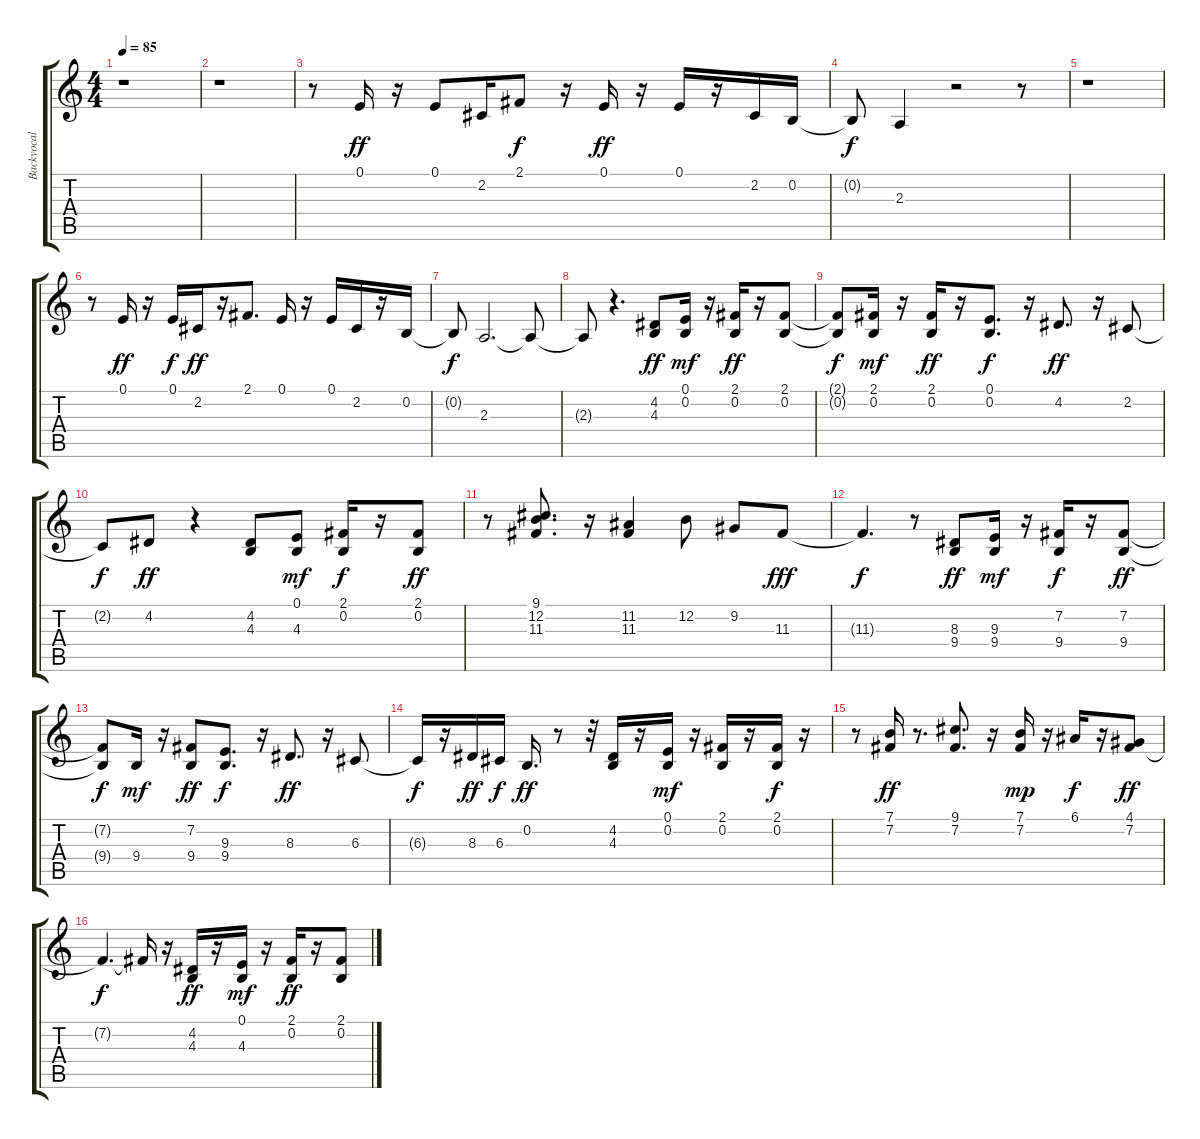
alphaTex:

\track ("Backvocal" "Backvocal") {instrument fx5brightness}
\staff {score tabs}
\tuning (E4 B3 G3 D3 A2 E2) {hide}
\ts (4 4)
\tempo 85
\clef g2
\ks c
r.1{dy f} |
r.1 |
r.8 0.1.16{dy ff} r.16 0.1.8 2.2.16 2.1.8{dy f} r.16 0.1.16{dy ff} r.16 0.1.16 r.16 2.2.16 0.2.16 |
0.2{t}.8{dy f} 2.3.4 r.2 r.8 |
r.1 |
r.8 0.1.16{dy ff} r.16 0.1.16{dy f} 2.2.16{dy ff} r.16 2.1.8{d} 0.1.16 r.16 0.1.16 2.2.16 r.16 0.2.16 |
0.2{t}.8{dy f} 2.3.2{d} 2.3{t}.8 |
2.3{t}.8 r.4{d} (4.2 4.3).8{dy ff} (0.1 0.2).16{dy mf} r.16 (2.1 0.2).16{dy ff} r.16 (2.1 0.2).8 |
(2.1{t} 0.2{t}).8{dy f} (2.1 0.2).16{dy mf} r.16 (2.1 0.2).16{dy ff} r.16 (0.1 0.2).8{d dy f} r.16 4.2.8{d dy ff} r.16 2.2.8 |
2.2{t}.8{dy f} 4.2.8{dy ff} r.4 (4.2 4.3).8 (0.1 4.3).8{dy mf} (2.1 0.2).16{dy f} r.16 (2.1 0.2).8{dy ff} |
r.8 (9.1 12.2 11.3).8{d} r.16 (11.2 11.3).4 12.2.8 9.2.8 11.3.8{dy fff} |
11.3{t}.4{d dy f} r.8 (8.3 9.4).8{dy ff} (9.3 9.4).16{dy mf} r.16 (7.2 9.4).16{dy f} r.16 (7.2 9.4).8{dy ff} |
(7.2{t} 9.4{t}).8{dy f} 9.4.16{dy mf} r.16 (7.2 9.4).8{dy ff} (9.3 9.4).8{d dy f} r.16 8.3.8{d dy ff} r.16 6.3.8 |
6.3{t}.16{dy f} r.16 8.3.16{dy ff} 6.3.16{dy f} 0.2.16{d dy ff} r.8 r.32 (4.2 4.3).16 r.16 (0.1 0.2).16{dy mf} r.16 (2.1 0.2).16 r.16 (2.1 0.2).16{dy f} r.16 |
r.8 (7.1 7.2).16{dy ff} r.8{d} (9.1 7.2).8{d} r.16 (7.1 7.2).16{dy mp} r.16 6.1.16{dy f} r.16 (4.1 7.2).8{dy ff} |
7.2{t}.4{d dy f} 7.2{t}.16 r.16 (4.2 4.3).16{dy ff} r.16 (0.1 4.3).16{dy mf} r.16 (2.1 0.2).16{dy ff} r.16 (2.1 0.2).8
